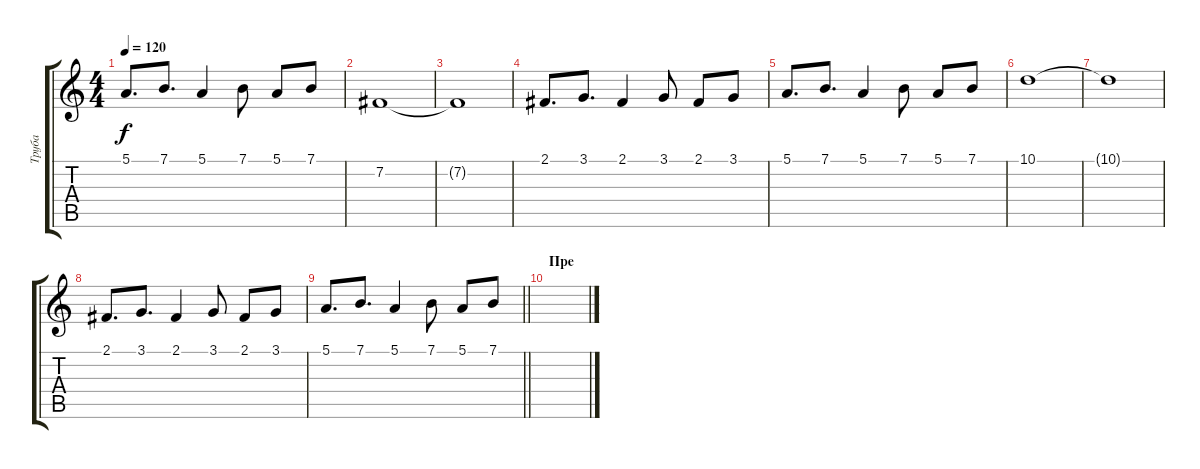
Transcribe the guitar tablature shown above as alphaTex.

\track ("Труба" "Труба") {instrument trumpet}
\staff {score tabs}
\tuning (E4 B3 G3 D3 A2 E2) {hide}
\ts (4 4)
\tempo 120
\clef g2
\ks c
5.1.8{d dy f} 7.1.8{d} 5.1.4 7.1.8 5.1.8 7.1.8 |
7.2.1{volume 5} |
7.2{t}.1 |
2.1.8{d volume 16} 3.1.8{d} 2.1.4 3.1.8 2.1.8 3.1.8 |
5.1.8{d} 7.1.8{d} 5.1.4 7.1.8 5.1.8 7.1.8 |
10.1.1{volume 5} |
10.1{t}.1 |
2.1.8{d volume 16} 3.1.8{d} 2.1.4 3.1.8 2.1.8 3.1.8 |
\barLineRight lightlight
5.1.8{d} 7.1.8{d} 5.1.4 7.1.8 5.1.8 7.1.8 |
\section ("" "Пре")
